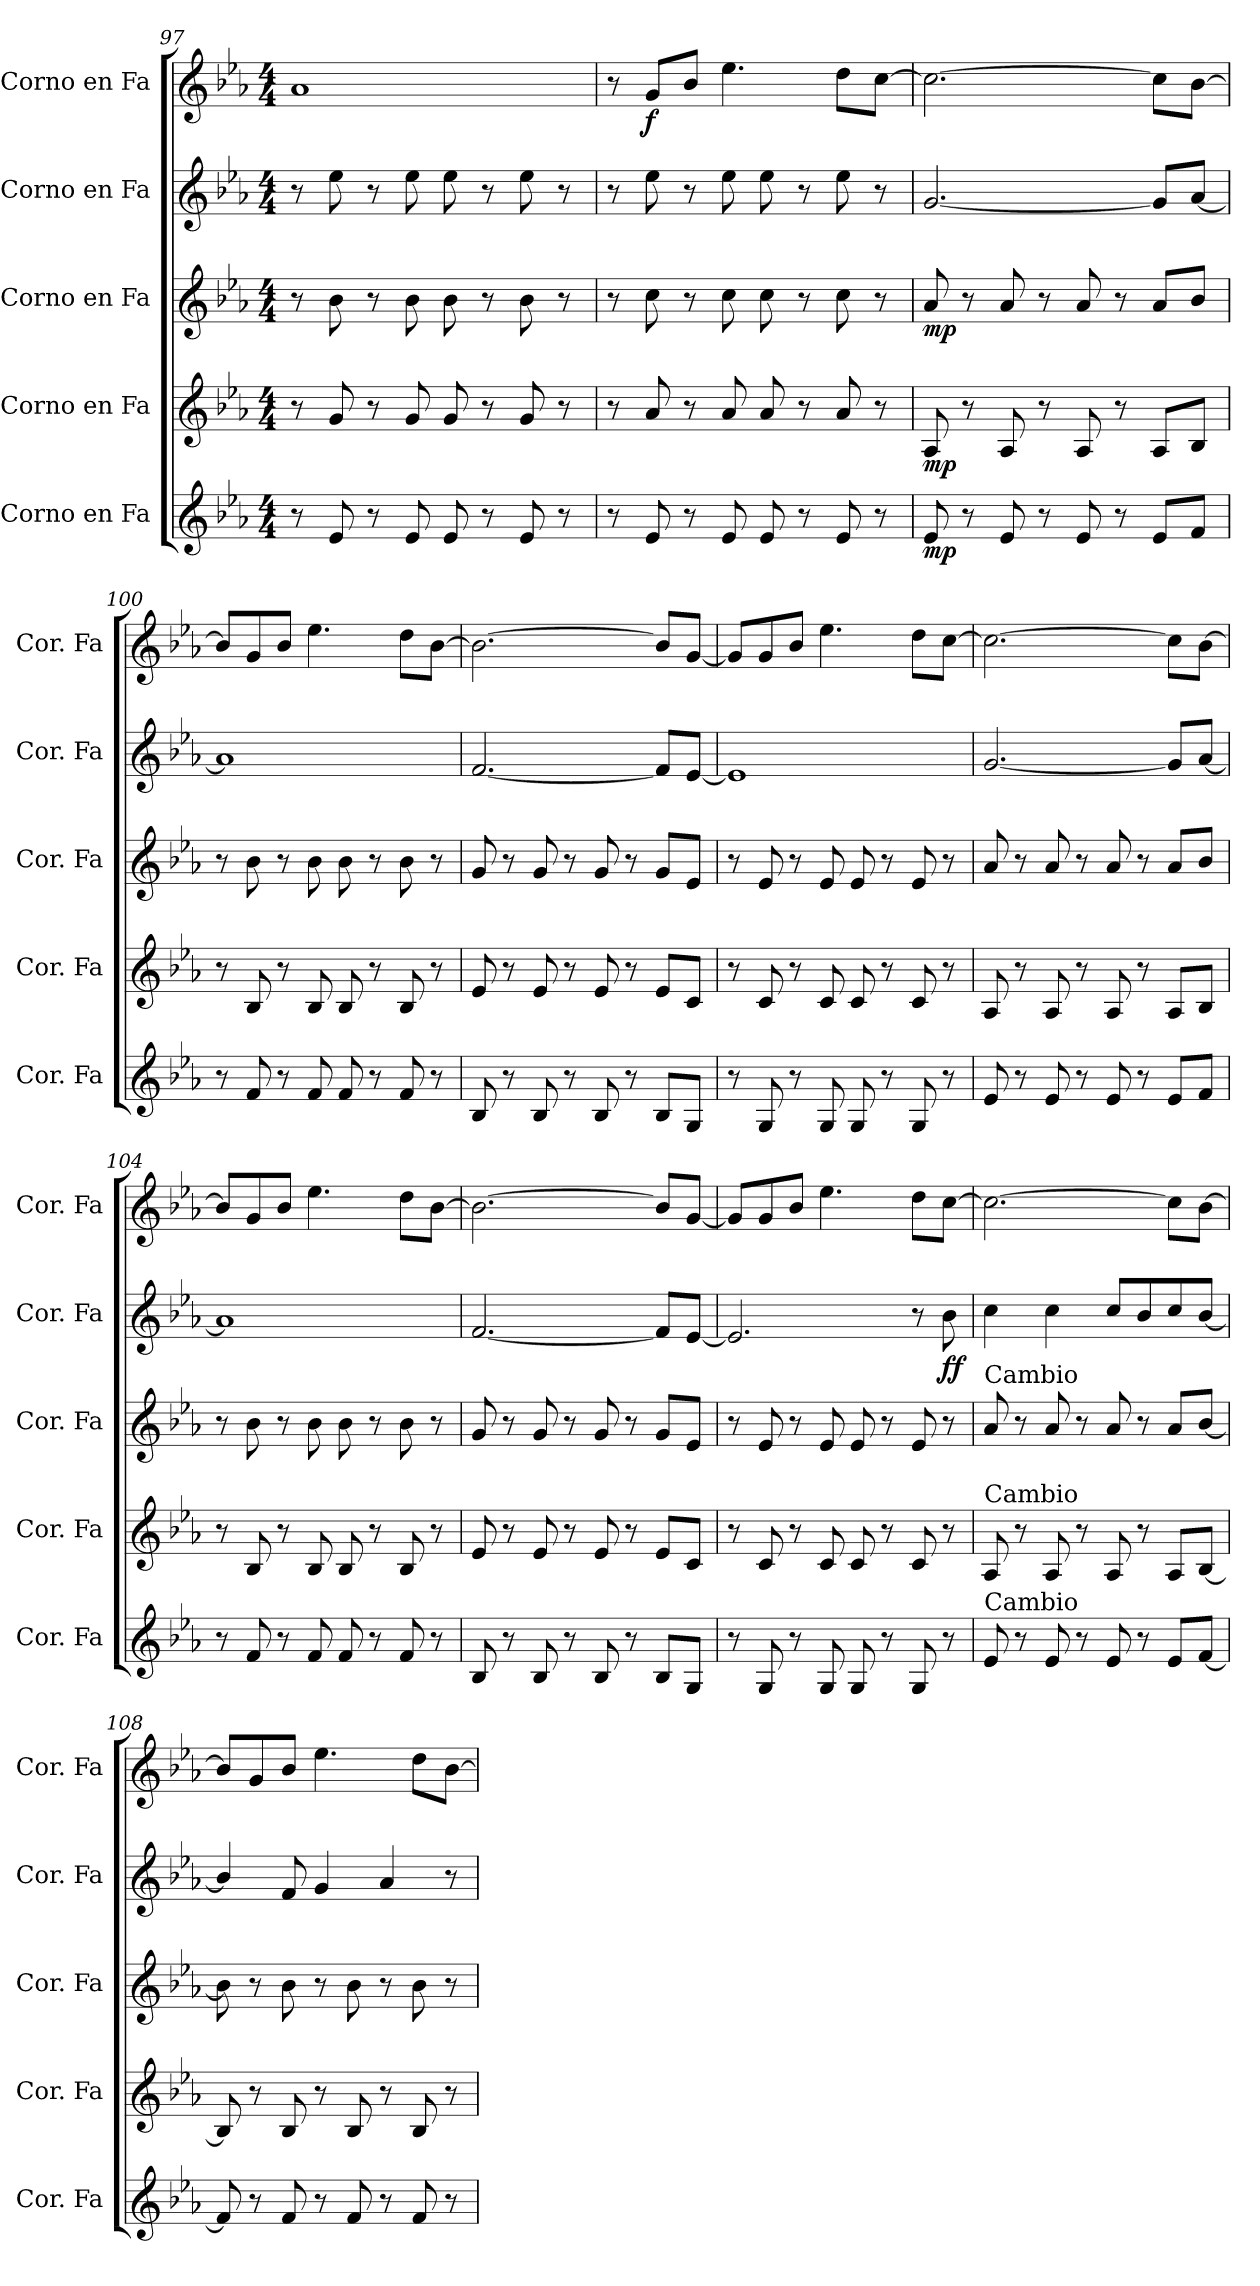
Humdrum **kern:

**kern	**dynam	**kern	**dynam	**kern	**dynam	**kern	**dynam	**kern	**dynam
*part5	*part5	*part4	*part4	*part3	*part3	*part2	*part2	*part1	*part1
*staff5	*staff5	*staff4	*staff4	*staff3	*staff3	*staff2	*staff2	*staff1	*staff1
*I"Corno en Fa	*	*I"Corno en Fa	*	*I"Corno en Fa	*	*I"Corno en Fa	*	*I"Corno en Fa	*
*I'Cor. Fa	*	*I'Cor. Fa	*	*I'Cor. Fa	*	*I'Cor. Fa	*	*I'Cor. Fa	*
*clefG2	*	*clefG2	*	*clefG2	*	*clefG2	*	*clefG2	*
*ITrd4c7	*	*ITrd4c7	*	*ITrd4c7	*	*ITrd4c7	*	*ITrd4c7	*
*k[b-e-a-d-]	*	*k[b-e-a-d-]	*	*k[b-e-a-d-]	*	*k[b-e-a-d-]	*	*k[b-e-a-d-]	*
*M4/4	*	*M4/4	*	*M4/4	*	*M4/4	*	*M4/4	*
=97	=97	=97	=97	=97	=97	=97	=97	=97	=97
8r	.	8r	.	8r	.	8r	.	1d-	.
8A-/	.	8c/	.	8e-\	.	8a-\	.	.	.
8r	.	8r	.	8r	.	8r	.	.	.
8A-/	.	8c/	.	8e-\	.	8a-\	.	.	.
8A-/	.	8c/	.	8e-\	.	8a-\	.	.	.
8r	.	8r	.	8r	.	8r	.	.	.
8A-/	.	8c/	.	8e-\	.	8a-\	.	.	.
8r	.	8r	.	8r	.	8r	.	.	.
=98	=98	=98	=98	=98	=98	=98	=98	=98	=98
8r	.	8r	.	8r	.	8r	.	8r	.
!	!	!	!	!	!	!	!	!	!LO:DY:b
8A-/	.	8d-/	.	8f\	.	8a-\	.	8c/L	f
8r	.	8r	.	8r	.	8r	.	8e-/J	.
8A-/	.	8d-/	.	8f\	.	8a-\	.	4.a-\	.
8A-/	.	8d-/	.	8f\	.	8a-\	.	.	.
8r	.	8r	.	8r	.	8r	.	.	.
8A-/	.	8d-/	.	8f\	.	8a-\	.	8g\L	.
8r	.	8r	.	8r	.	8r	.	[8f\J	.
=99	=99	=99	=99	=99	=99	=99	=99	=99	=99
!	!LO:DY:b	!	!LO:DY:b	!	!LO:DY:b	!	!	!	!
8A-/	mp	8D-/	mp	8d-/	mp	[2.c/	.	2.f\_	.
8r	.	8r	.	8r	.	.	.	.	.
8A-/	.	8D-/	.	8d-/	.	.	.	.	.
8r	.	8r	.	8r	.	.	.	.	.
8A-/	.	8D-/	.	8d-/	.	.	.	.	.
8r	.	8r	.	8r	.	.	.	.	.
8A-/L	.	8D-/L	.	8d-/L	.	8c/L]	.	8f\L]	.
8B-/J	.	8E-/J	.	8e-/J	.	[8d-/J	.	[8e-\J	.
!!LO:LB:g=z
=100	=100	=100	=100	=100	=100	=100	=100	=100	=100
8r	.	8r	.	8r	.	1d-]	.	8e-/L]	.
8B-/	.	8E-/	.	8e-\	.	.	.	8c/	.
8r	.	8r	.	8r	.	.	.	8e-/J	.
8B-/	.	8E-/	.	8e-\	.	.	.	4.a-\	.
8B-/	.	8E-/	.	8e-\	.	.	.	.	.
8r	.	8r	.	8r	.	.	.	.	.
8B-/	.	8E-/	.	8e-\	.	.	.	8g\L	.
8r	.	8r	.	8r	.	.	.	[8e-\J	.
=101	=101	=101	=101	=101	=101	=101	=101	=101	=101
8E-/	.	8A-/	.	8c/	.	[2.B-/	.	2.e-\_	.
8r	.	8r	.	8r	.	.	.	.	.
8E-/	.	8A-/	.	8c/	.	.	.	.	.
8r	.	8r	.	8r	.	.	.	.	.
8E-/	.	8A-/	.	8c/	.	.	.	.	.
8r	.	8r	.	8r	.	.	.	.	.
8E-/L	.	8A-/L	.	8c/L	.	8B-/L]	.	8e-/L]	.
8C/J	.	8F/J	.	8A-/J	.	[8A-/J	.	[8c/J	.
=102	=102	=102	=102	=102	=102	=102	=102	=102	=102
8r	.	8r	.	8r	.	1A-]	.	8c/L]	.
8C/	.	8F/	.	8A-/	.	.	.	8c/	.
8r	.	8r	.	8r	.	.	.	8e-/J	.
8C/	.	8F/	.	8A-/	.	.	.	4.a-\	.
8C/	.	8F/	.	8A-/	.	.	.	.	.
8r	.	8r	.	8r	.	.	.	.	.
8C/	.	8F/	.	8A-/	.	.	.	8g\L	.
8r	.	8r	.	8r	.	.	.	[8f\J	.
=103	=103	=103	=103	=103	=103	=103	=103	=103	=103
8A-/	.	8D-/	.	8d-/	.	[2.c/	.	2.f\_	.
8r	.	8r	.	8r	.	.	.	.	.
8A-/	.	8D-/	.	8d-/	.	.	.	.	.
8r	.	8r	.	8r	.	.	.	.	.
8A-/	.	8D-/	.	8d-/	.	.	.	.	.
8r	.	8r	.	8r	.	.	.	.	.
8A-/L	.	8D-/L	.	8d-/L	.	8c/L]	.	8f\L]	.
8B-/J	.	8E-/J	.	8e-/J	.	[8d-/J	.	[8e-\J	.
!!LO:PB:g=z
=104	=104	=104	=104	=104	=104	=104	=104	=104	=104
8r	.	8r	.	8r	.	1d-]	.	8e-/L]	.
8B-/	.	8E-/	.	8e-\	.	.	.	8c/	.
8r	.	8r	.	8r	.	.	.	8e-/J	.
8B-/	.	8E-/	.	8e-\	.	.	.	4.a-\	.
8B-/	.	8E-/	.	8e-\	.	.	.	.	.
8r	.	8r	.	8r	.	.	.	.	.
8B-/	.	8E-/	.	8e-\	.	.	.	8g\L	.
8r	.	8r	.	8r	.	.	.	[8e-\J	.
=105	=105	=105	=105	=105	=105	=105	=105	=105	=105
8E-/	.	8A-/	.	8c/	.	[2.B-/	.	2.e-\_	.
8r	.	8r	.	8r	.	.	.	.	.
8E-/	.	8A-/	.	8c/	.	.	.	.	.
8r	.	8r	.	8r	.	.	.	.	.
8E-/	.	8A-/	.	8c/	.	.	.	.	.
8r	.	8r	.	8r	.	.	.	.	.
8E-/L	.	8A-/L	.	8c/L	.	8B-/L]	.	8e-/L]	.
8C/J	.	8F/J	.	8A-/J	.	[8A-/J	.	[8c/J	.
=106	=106	=106	=106	=106	=106	=106	=106	=106	=106
8r	.	8r	.	8r	.	2.A-/]	.	8c/L]	.
8C/	.	8F/	.	8A-/	.	.	.	8c/	.
8r	.	8r	.	8r	.	.	.	8e-/J	.
8C/	.	8F/	.	8A-/	.	.	.	4.a-\	.
8C/	.	8F/	.	8A-/	.	.	.	.	.
8r	.	8r	.	8r	.	.	.	.	.
8C/	.	8F/	.	8A-/	.	8r	.	8g\L	.
!	!	!	!	!	!	!	!LO:DY:b	!	!
8r	.	8r	.	8r	.	8e-\	ff	[8f\J	.
=107	=107	=107	=107	=107	=107	=107	=107	=107	=107
!	!	!	!	!LO:TX:a:t=Cambio	!	!	!	!	!
!	!	!LO:TX:a:t=Cambio	!	!	!	!	!	!	!
!LO:TX:a:t=Cambio	!	!	!	!	!	!	!	!	!
8A-/	.	8D-/	.	8d-/	.	4f\	.	2.f\_	.
8r	.	8r	.	8r	.	.	.	.	.
8A-/	.	8D-/	.	8d-/	.	4f\	.	.	.
8r	.	8r	.	8r	.	.	.	.	.
8A-/	.	8D-/	.	8d-/	.	8f/L	.	.	.
8r	.	8r	.	8r	.	8e-/	.	.	.
8A-/L	.	8D-/L	.	8d-/L	.	8f/	.	8f\L]	.
[8B-/J	.	[8E-/J	.	[8e-/J	.	[8e-/J	.	[8e-\J	.
!!LO:LB:g=z
=108	=108	=108	=108	=108	=108	=108	=108	=108	=108
8B-/]	.	8E-/]	.	8e-\]	.	4e-/]	.	8e-/L]	.
8r	.	8r	.	8r	.	.	.	8c/	.
8B-/	.	8E-/	.	8e-\	.	8B-/	.	8e-/J	.
8r	.	8r	.	8r	.	4c/	.	4.a-\	.
8B-/	.	8E-/	.	8e-\	.	.	.	.	.
8r	.	8r	.	8r	.	4d-/	.	.	.
8B-/	.	8E-/	.	8e-\	.	.	.	8g\L	.
8r	.	8r	.	8r	.	8r	.	[8e-\J	.
=	=	=	=	=	=	=	=	=	=
*-	*-	*-	*-	*-	*-	*-	*-	*-	*-
